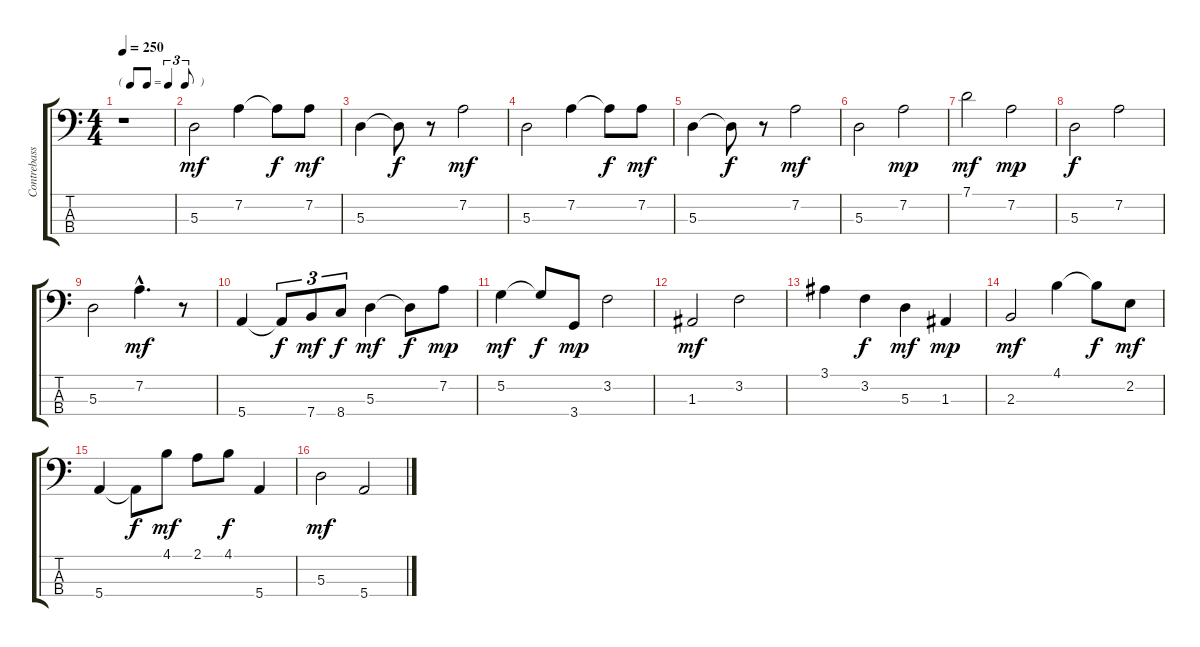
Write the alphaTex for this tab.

\track ("Contrebasse" "Contrebass") {instrument acousticbass}
\staff {score tabs}
\tuning (G2 D2 A1 E1) {hide}
\ts (4 4)
\tf triplet8th
\tempo 250
\clef f4
\ks c
r.1{dy mf instrument acousticbass} |
5.3.2 7.2.4 7.2{t}.8{dy f} 7.2.8{dy mf} |
5.3.4 5.3{t}.8{dy f} r.8 7.2.2{dy mf} |
5.3.2 7.2.4 7.2{t}.8{dy f} 7.2.8{dy mf} |
5.3.4 5.3{t}.8{dy f} r.8 7.2.2{dy mf} |
5.3.2 7.2.2{dy mp} |
7.1.2{dy mf} 7.2.2{dy mp} |
5.3.2{dy f} 7.2.2 |
5.3.2 7.2{hac}.4{d dy mf} r.8 |
5.4.4 5.4{t}.8{tu (3 2) dy f} 7.4.8{tu (3 2) dy mf} 8.4.8{tu (3 2) dy f} 5.3.4{dy mf} 5.3{t}.8{dy f} 7.2.8{dy mp} |
5.2.4{dy mf} 5.2{t}.8{dy f} 3.4.8{dy mp} 3.2.2 |
1.3.2{dy mf} 3.2.2 |
3.1.4 3.2.4{dy f} 5.3.4{dy mf} 1.3.4{dy mp} |
2.3.2{dy mf} 4.1.4 4.1{t}.8{dy f} 2.2.8{dy mf} |
5.4.4 5.4{t}.8{dy f} 4.1.8{dy mf} 2.1.8 4.1.8{dy f} 5.4.4 |
5.3.2{dy mf} 5.4.2
